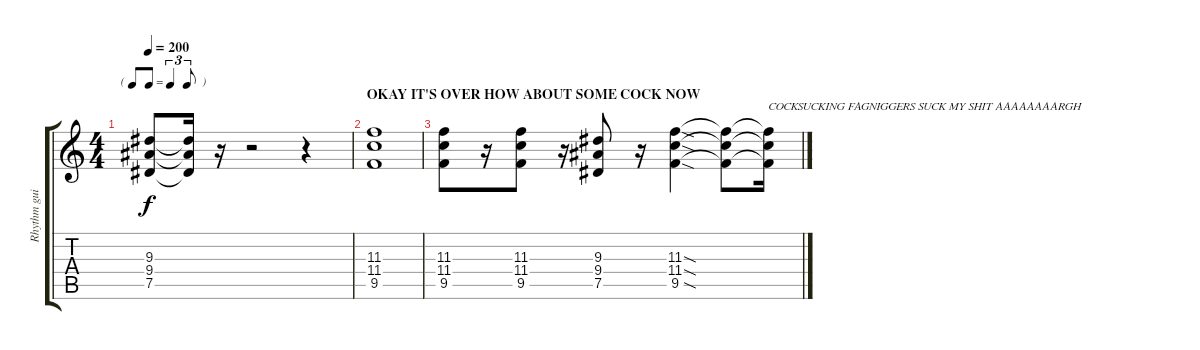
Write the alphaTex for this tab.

\track ("Rhythm guitar 1 (retard 1)" "Rhythm gui") {instrument distortionguitar}
\staff {score tabs}
\tuning (Eb4 Bb3 Gb3 Db3 Ab2 Eb2) {hide}
\ts (4 4)
\tf triplet8th
\tempo 200
\clef g2
\ks c
(9.3 9.4 7.5).8{dy f} (9.3{t} 9.4{t} 7.5{t}).16 r.16 r.2 r.4 |
\section ("" "OKAY IT'S OVER HOW ABOUT SOME COCK NOW")
(11.3 11.4 9.5).1 |
(11.3 11.4 9.5).8 r.16 (11.3 11.4 9.5).8 r.16 (9.3 9.4 7.5).8 r.16 (11.3{sod} 11.4{sod} 9.5{sod}).4 (11.3{t} 11.4{t} 9.5{t}).8 (11.3{t} 11.4{t} 9.5{t}).16{txt "COCKSUCKING FAGNIGGERS SUCK MY SHIT AAAAAAAARGH"}
